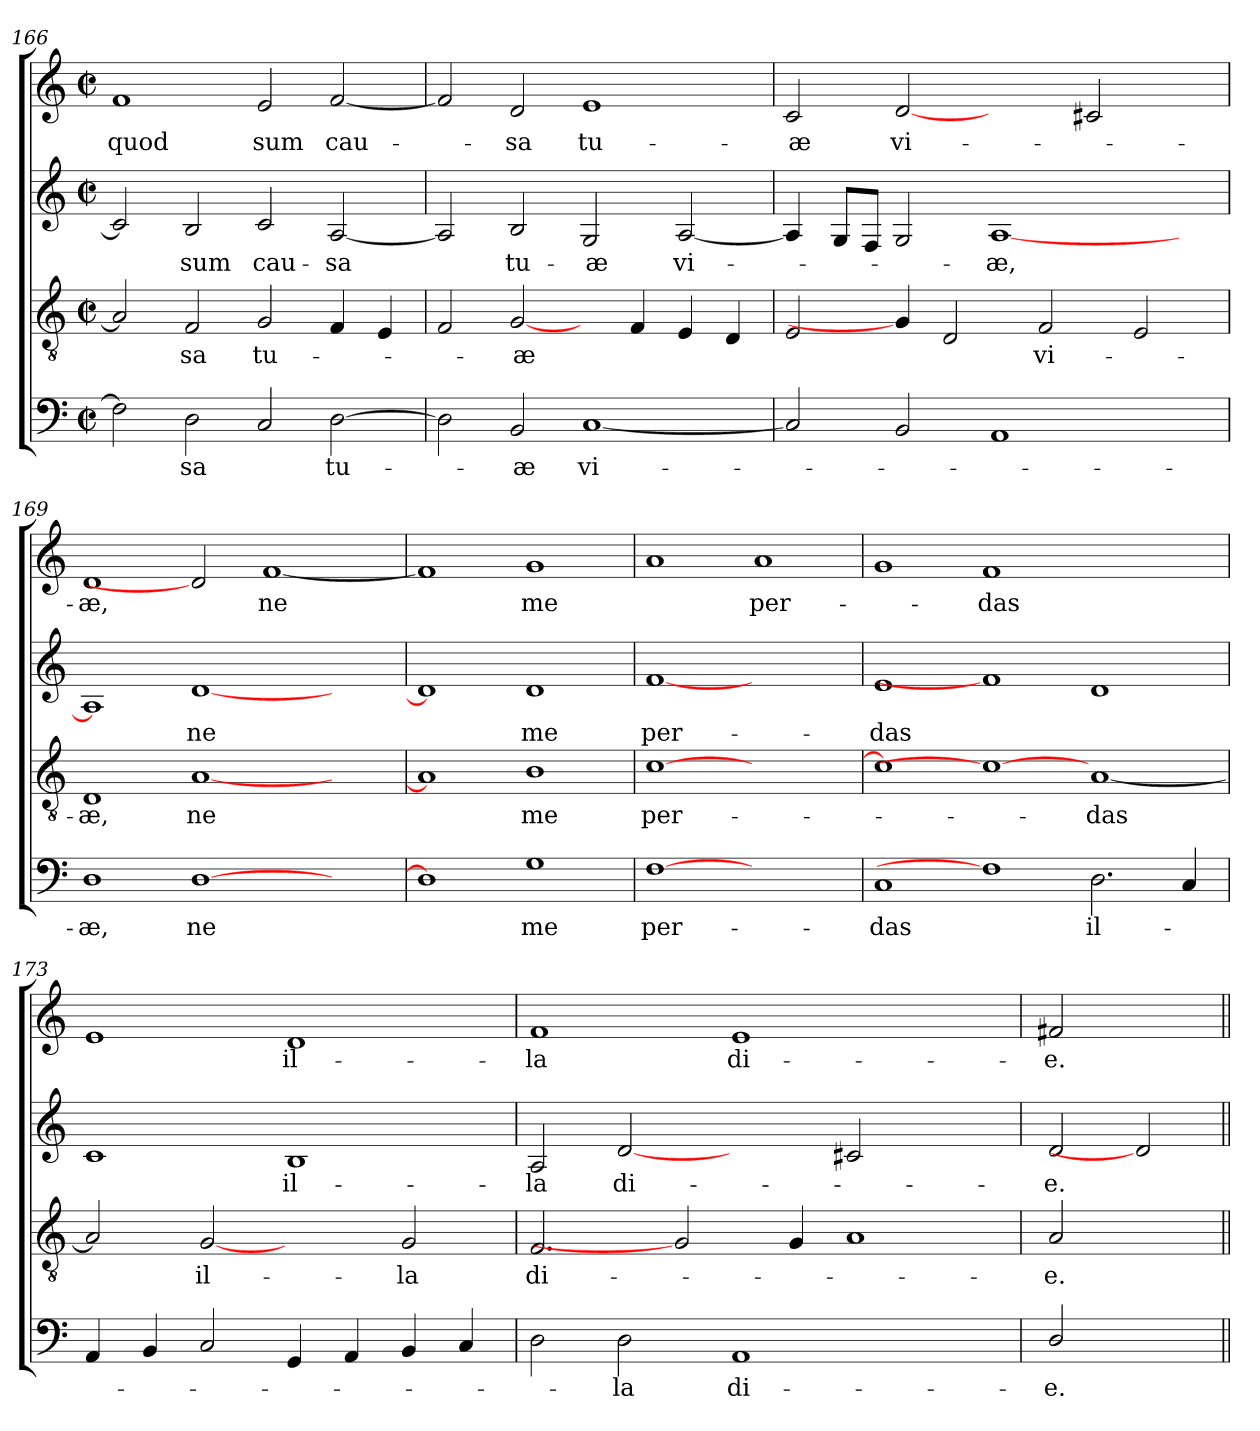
**kern	**text	**kern	**text	**kern	**text	**kern	**text
*part4	*part4	*part3	*part3	*part2	*part2	*part1	*part1
*staff4	*staff4	*staff3	*staff3	*staff2	*staff2	*staff1	*staff1
*clefF4	*	*clefGv2	*	*clefG2	*	*clefG2	*
*k[]	*	*k[]	*	*k[]	*	*k[]	*
*C:	*	*C:	*	*C:	*	*C:	*
*M2/2	*	*M2/2	*	*M2/2	*	*M2/2	*
*met(c|)	*	*met(c|)	*	*met(c|)	*	*met(c|)	*
=166	=166	=166	=166	=166	=166	=166	=166
!	!	!	!	!	!	!	!LO:LY:b
2F\]	.	2A/]	.	2c/]	.	1f	quod
!	!LO:LY:b	!	!LO:LY:b	!	!LO:LY:b	!	!
2D\	-sa	2F/	-sa	2B/	sum	.	.
!	!	!	!LO:LY:b	!	!LO:LY:b	!	!LO:LY:b
2C/	.	2G/	tu-	2c/	cau-	2e/	sum
!	!LO:LY:b	!	!	!	!LO:LY:b	!	!LO:LY:b
[2D\	tu-	4F/	.	[2A/	-sa	[2f/	cau-
.	.	4E/	.	.	.	.	.
=167	=167	=167	=167	=167	=167	=167	=167
2D\]	.	2F/	.	2A/]	.	2f/]	.
!	!LO:LY:b	!	!LO:LY:b	!	!LO:LY:b	!	!LO:LY:b
2BB/	-æ	[2G/	-æ	2B/	tu-	2d/	-sa
!	!LO:LY:b	!	!	!	!LO:LY:b	!	!LO:LY:b
[1C	vi-	4ryy	.	2G/	-æ	1e	tu-
.	.	4F/	.	.	.	.	.
!	!	!	!	!	!LO:LY:b	!	!
.	.	4E/	.	[2A/	vi-	.	.
.	.	4D/	.	.	.	.	.
=168	=168	=168	=168	=168	=168	=168	=168
!	!	!	!	!	!	!	!LO:LY:b
2C/]	.	2E/	.	4A/]	.	2c/	-æ
.	.	.	.	8G/L	.	.	.
.	.	.	.	8F/J	.	.	.
!	!	!	!	!	!	!	!LO:LY:b
2BB/	.	4G/]	.	2G/	.	[2d	vi-
.	.	2D/	.	.	.	.	.
!	!	!	!	!	!LO:LY:b	!	!
1AA	.	.	.	[1A	-æ,	2ryy	.
!	!	!	!LO:LY:b	!	!	!	!
.	.	2F/	vi-	.	.	.	.
.	.	.	.	.	.	2c#X/	.
.	.	2E/	.	.	.	.	.
4ryy	.	.	.	4ryy	.	4ryy	.
=169	=169	=169	=169	=169	=169	=169	=169
!	!LO:LY:b	!	!LO:LY:b	!	!	!	!LO:LY:b
1D	-æ,	1D	-æ,	1A]	.	1d	-æ,
!	!LO:LY:b	!	!LO:LY:b	!	!LO:LY:b	!	!
[1D	ne	[1A	ne	[1d	ne	2d]	.
!	!	!	!	!	!	!	!LO:LY:b
.	.	.	.	.	.	[1f	ne
2ryy	.	2ryy	.	2ryy	.	.	.
!!LO:LB:g=z
=170	=170	=170	=170	=170	=170	=170	=170
1D]	.	1A]	.	1d]	.	1f]	.
!	!LO:LY:b	!	!LO:LY:b	!	!LO:LY:b	!	!LO:LY:b
1G	me	1B	me	1d	me	1g	me
=171	=171	=171	=171	=171	=171	=171	=171
!	!LO:LY:b	!	!LO:LY:b	!	!LO:LY:b	!	!
[1F	per-	[1c	per-	[1f	per-	1a	.
!	!	!	!	!	!	!	!LO:LY:b
1ryy	.	1ryy	.	1ryy	.	1a	per-
=172	=172	=172	=172	=172	=172	=172	=172
!	!LO:LY:b	!	!	!	!LO:LY:b	!	!
1C	-das	1c]	.	1e	-das	1g	.
!	!	!	!	!	!	!	!LO:LY:b
1F]	.	1c_	.	1f]	.	1f	-das
!	!LO:LY:b	!	!LO:LY:b	!	!	!	!
2.D\	il-	[1A	-das	1d	.	1ryy	.
4C/	.	.	.	.	.	.	.
=173	=173	=173	=173	=173	=173	=173	=173
4AA/	.	2A/]	.	1c	.	1e	.
4BB/	.	.	.	.	.	.	.
!	!	!	!LO:LY:b	!	!	!	!
2C/	.	[2G	il-	.	.	.	.
!	!	!	!	!	!LO:LY:b	!	!LO:LY:b
4GG/	.	2ryy	.	1B	il-	1d	il-
4AA/	.	.	.	.	.	.	.
!	!	!	!LO:LY:b	!	!	!	!
4BB/	.	2G/	-la	.	.	.	.
4C/	.	.	.	.	.	.	.
=174	=174	=174	=174	=174	=174	=174	=174
!	!	!	!LO:LY:b	!	!LO:LY:b	!	!LO:LY:b
2D\	.	2.F/	di-	2A/	-la	1f	-la
!	!LO:LY:b	!	!	!	!LO:LY:b	!	!
2D\	-la	.	.	[2d	di-	.	.
.	.	2G]	.	.	.	.	.
!	!LO:LY:b	!	!	!	!	!	!LO:LY:b
1AA	di-	.	.	2ryy	.	1e	di-
.	.	4G/	.	.	.	.	.
.	.	1A	.	2c#X/	.	.	.
2ryy	.	.	.	2ryy	.	2ryy	.
=175	=175	=175	=175	=175	=175	=175	=175
!	!LO:LY:b	!	!LO:LY:b	!	!LO:LY:b	!	!LO:LY:b
2D/	-e.	2A/	-e.	2d/	-e.	2f#X/	-e.
2ryy	.	2ryy	.	2d]	.	2ryy	.
=||	=||	=||	=||	=||	=||	=||	=||
*-	*-	*-	*-	*-	*-	*-	*-
